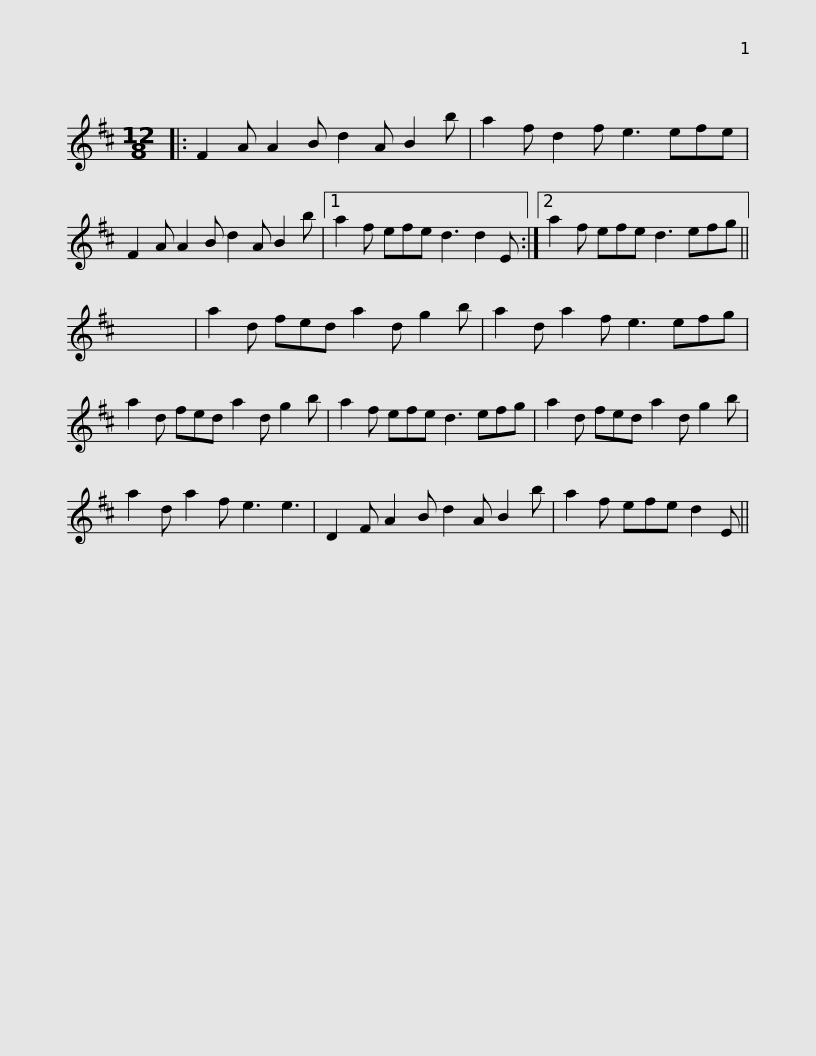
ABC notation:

X:1
L:1/8
M:12/8
I:linebreak $
K:D
V:1 treble
V:1
|: F2 A A2 B d2 A B2 b | a2 f d2 f e3 efe | F2 A A2 B d2 A B2 b |1 a2 f efe d3 d2 E :|2$ a2 f efe d3 efg || %5
 x12 | a2 d fed a2 d g2 b | a2 d a2 f e3 efg | a2 d fed a2 d g2 b |$ a2 f efe d3 efg | %10
 a2 d fed a2 d g2 b | a2 d a2 f e3 e3 | D2 F A2 B d2 A B2 b | a2 f efe d2 E || %14
